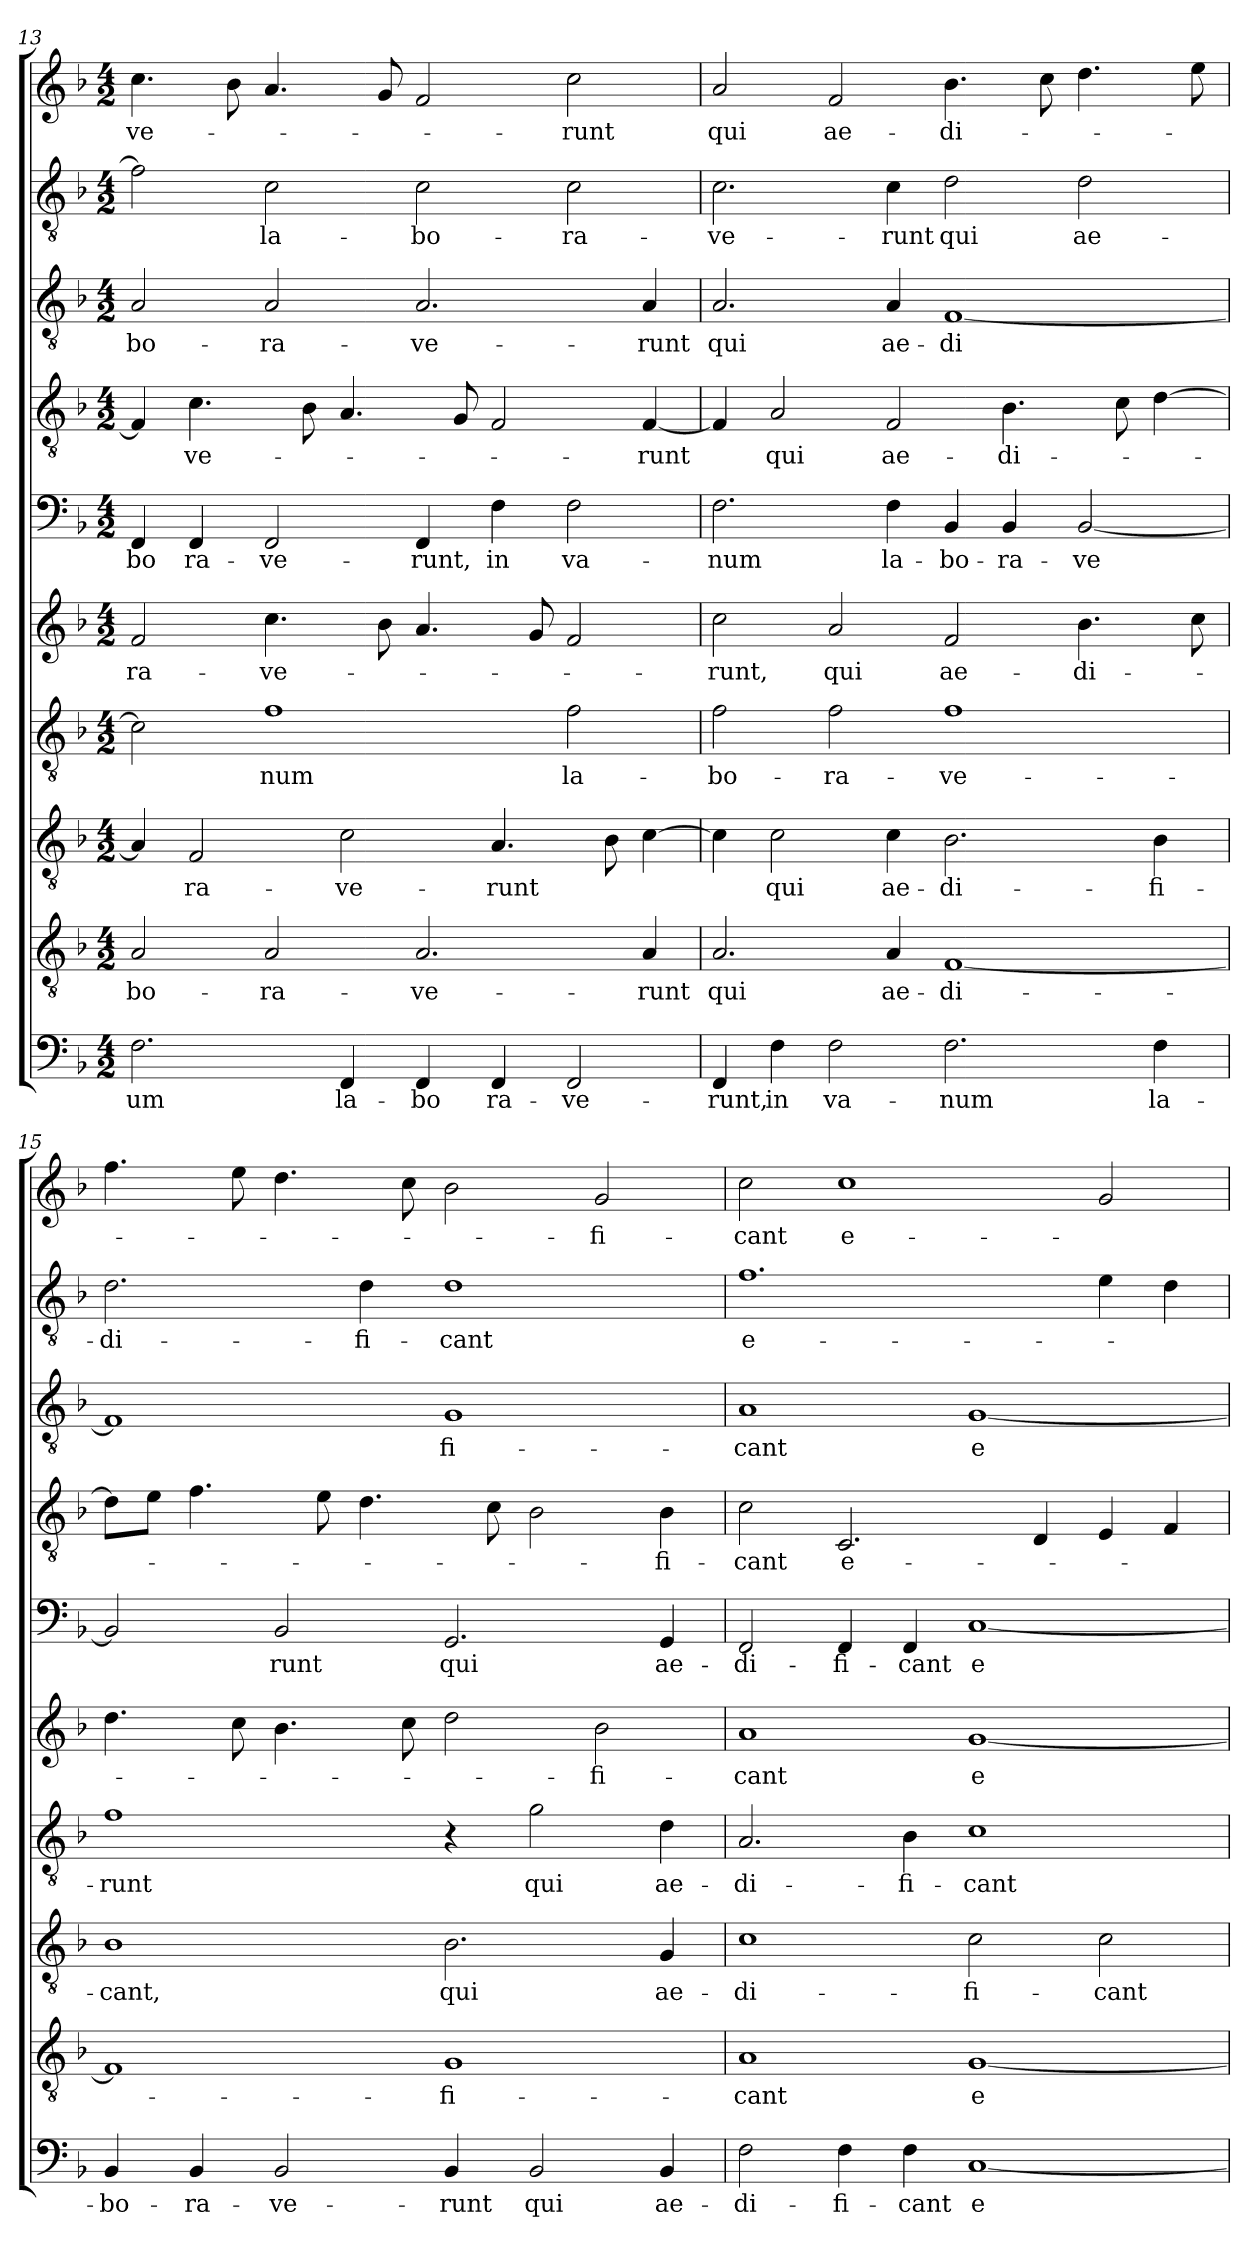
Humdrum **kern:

**kern	**text	**kern	**text	**kern	**text	**kern	**text	**kern	**text	**kern	**text	**kern	**text	**kern	**text	**kern	**text	**kern	**text
*part10	*part10	*part9	*part9	*part8	*part8	*part7	*part7	*part6	*part6	*part5	*part5	*part4	*part4	*part3	*part3	*part2	*part2	*part1	*part1
*staff10	*staff10	*staff9	*staff9	*staff8	*staff8	*staff7	*staff7	*staff6	*staff6	*staff5	*staff5	*staff4	*staff4	*staff3	*staff3	*staff2	*staff2	*staff1	*staff1
!!LO:LB:g=z
*clefF4	*	*clefGv2	*	*clefGv2	*	*clefGv2	*	*clefG2	*	*clefF4	*	*clefGv2	*	*clefGv2	*	*clefGv2	*	*clefG2	*
*k[b-]	*	*k[b-]	*	*k[b-]	*	*k[b-]	*	*k[b-]	*	*k[b-]	*	*k[b-]	*	*k[b-]	*	*k[b-]	*	*k[b-]	*
*F:	*	*F:	*	*F:	*	*F:	*	*F:	*	*F:	*	*F:	*	*F:	*	*F:	*	*F:	*
*M4/2	*	*M4/2	*	*M4/2	*	*M4/2	*	*M4/2	*	*M4/2	*	*M4/2	*	*M4/2	*	*M4/2	*	*M4/2	*
=13	=13	=13	=13	=13	=13	=13	=13	=13	=13	=13	=13	=13	=13	=13	=13	=13	=13	=13	=13
!	!LO:LY:b	!	!LO:LY:b	!	!	!	!	!	!LO:LY:b	!	!LO:LY:b	!	!	!	!LO:LY:b	!	!	!	!LO:LY:b
2.F\	-um	2A/	bo-	4A/]	.	2c\]	.	2f/	-ra-	4FF/	-bo	4F/]	.	2A/	-bo-	2f\]	.	4.cc\	-ve-
!	!	!	!	!	!LO:LY:b	!	!	!	!	!	!LO:LY:b	!	!LO:LY:b	!	!	!	!	!	!
.	.	.	.	2F/	-ra-	.	.	.	.	4FF/	ra-	4.c\	-ve-	.	.	.	.	.	.
.	.	.	.	.	.	.	.	.	.	.	.	.	.	.	.	.	.	8b-\	.
!	!	!	!LO:LY:b	!	!	!	!LO:LY:b	!	!LO:LY:b	!	!LO:LY:b	!	!	!	!LO:LY:b	!	!LO:LY:b	!	!
.	.	2A/	-ra-	.	.	1f	-num	4.cc\	-ve-	2FF/	-ve-	.	.	2A/	-ra-	2c\	la-	4.a/	.
.	.	.	.	.	.	.	.	.	.	.	.	8B-\	.	.	.	.	.	.	.
!	!LO:LY:b	!	!	!	!LO:LY:b	!	!	!	!	!	!	!	!	!	!	!	!	!	!
4FF/	la-	.	.	2c\	-ve-	.	.	.	.	.	.	4.A/	.	.	.	.	.	.	.
.	.	.	.	.	.	.	.	8b-\	.	.	.	.	.	.	.	.	.	8g/	.
!	!LO:LY:b	!	!LO:LY:b	!	!	!	!	!	!	!	!LO:LY:b	!	!	!	!LO:LY:b	!	!LO:LY:b	!	!
4FF/	-bo	2.A/	-ve-	.	.	.	.	4.a/	.	4FF/	-runt,	.	.	2.A/	-ve-	2c\	-bo-	2f/	.
.	.	.	.	.	.	.	.	.	.	.	.	8G/	.	.	.	.	.	.	.
!	!LO:LY:b	!	!	!	!LO:LY:b	!	!	!	!	!	!LO:LY:b	!	!	!	!	!	!	!	!
4FF/	ra-	.	.	4.A/	-runt	.	.	.	.	4F\	in	2F/	.	.	.	.	.	.	.
.	.	.	.	.	.	.	.	8g/	.	.	.	.	.	.	.	.	.	.	.
!	!LO:LY:b	!	!	!	!	!	!LO:LY:b	!	!	!	!LO:LY:b	!	!	!	!	!	!LO:LY:b	!	!LO:LY:b
2FF/	-ve-	.	.	.	.	2f\	la-	2f/	.	2F\	va-	.	.	.	.	2c\	-ra-	2cc\	-runt
.	.	.	.	8B-\	.	.	.	.	.	.	.	.	.	.	.	.	.	.	.
!	!	!	!LO:LY:b	!	!	!	!	!	!	!	!	!	!LO:LY:b	!	!LO:LY:b	!	!	!	!
.	.	4A/	-runt	[4c\	.	.	.	.	.	.	.	[4F/	-runt	4A/	-runt	.	.	.	.
=14	=14	=14	=14	=14	=14	=14	=14	=14	=14	=14	=14	=14	=14	=14	=14	=14	=14	=14	=14
!	!LO:LY:b	!	!LO:LY:b	!	!	!	!LO:LY:b	!	!LO:LY:b	!	!LO:LY:b	!	!	!	!LO:LY:b	!	!LO:LY:b	!	!LO:LY:b
4FF/	-runt,	2.A/	qui	4c\]	.	2f\	-bo-	2cc\	-runt,	2.F\	-num	4F/]	.	2.A/	qui	2.c\	-ve-	2a/	qui
!	!LO:LY:b	!	!	!	!LO:LY:b	!	!	!	!	!	!	!	!LO:LY:b	!	!	!	!	!	!
4F\	in	.	.	2c\	qui	.	.	.	.	.	.	2A/	qui	.	.	.	.	.	.
!	!LO:LY:b	!	!	!	!	!	!LO:LY:b	!	!LO:LY:b	!	!	!	!	!	!	!	!	!	!LO:LY:b
2F\	va-	.	.	.	.	2f\	-ra-	2a/	qui	.	.	.	.	.	.	.	.	2f/	ae-
!	!	!	!LO:LY:b	!	!LO:LY:b	!	!	!	!	!	!LO:LY:b	!	!LO:LY:b	!	!LO:LY:b	!	!LO:LY:b	!	!
.	.	4A/	ae-	4c\	ae-	.	.	.	.	4F\	la-	2F/	ae-	4A/	ae-	4c\	-runt	.	.
!	!LO:LY:b	!	!LO:LY:b	!	!LO:LY:b	!	!LO:LY:b	!	!LO:LY:b	!	!LO:LY:b	!	!	!	!LO:LY:b	!	!LO:LY:b	!	!LO:LY:b
2.F\	-num	[1F	-di-	2.B-\	-di-	1f	-ve-	2f/	ae-	4BB-/	-bo-	.	.	[1F	-di	2d\	qui	4.b-\	-di-
!	!	!	!	!	!	!	!	!	!	!	!LO:LY:b	!	!LO:LY:b	!	!	!	!	!	!
.	.	.	.	.	.	.	.	.	.	4BB-/	-ra-	4.B-\	-di-	.	.	.	.	.	.
.	.	.	.	.	.	.	.	.	.	.	.	.	.	.	.	.	.	8cc\	.
!	!	!	!	!	!	!	!	!	!LO:LY:b	!	!LO:LY:b	!	!	!	!	!	!LO:LY:b	!	!
.	.	.	.	.	.	.	.	4.b-\	-di-	[2BB-/	-ve	.	.	.	.	2d\	ae-	4.dd\	.
.	.	.	.	.	.	.	.	.	.	.	.	8c\	.	.	.	.	.	.	.
!	!LO:LY:b	!	!	!	!LO:LY:b	!	!	!	!	!	!	!	!	!	!	!	!	!	!
4F\	la-	.	.	4B-\	-fi-	.	.	.	.	.	.	[4d\	.	.	.	.	.	.	.
.	.	.	.	.	.	.	.	8cc\	.	.	.	.	.	.	.	.	.	8ee\	.
=15	=15	=15	=15	=15	=15	=15	=15	=15	=15	=15	=15	=15	=15	=15	=15	=15	=15	=15	=15
!	!LO:LY:b	!	!	!	!LO:LY:b	!	!LO:LY:b	!	!	!	!	!	!	!	!	!	!LO:LY:b	!	!
4BB-/	-bo-	1F]	.	1B-	-cant,	1f	-runt	4.dd\	.	2BB-/]	.	8d\L]	.	1F]	.	2.d\	-di-	4.ff\	.
.	.	.	.	.	.	.	.	.	.	.	.	8e\J	.	.	.	.	.	.	.
!	!LO:LY:b	!	!	!	!	!	!	!	!	!	!	!	!	!	!	!	!	!	!
4BB-/	-ra-	.	.	.	.	.	.	.	.	.	.	4.f\	.	.	.	.	.	.	.
.	.	.	.	.	.	.	.	8cc\	.	.	.	.	.	.	.	.	.	8ee\	.
!	!LO:LY:b	!	!	!	!	!	!	!	!	!	!LO:LY:b	!	!	!	!	!	!	!	!
2BB-/	-ve-	.	.	.	.	.	.	4.b-\	.	2BB-/	runt	.	.	.	.	.	.	4.dd\	.
.	.	.	.	.	.	.	.	.	.	.	.	8e\	.	.	.	.	.	.	.
!	!	!	!	!	!	!	!	!	!	!	!	!	!	!	!	!	!LO:LY:b	!	!
.	.	.	.	.	.	.	.	.	.	.	.	4.d\	.	.	.	4d\	-fi-	.	.
.	.	.	.	.	.	.	.	8cc\	.	.	.	.	.	.	.	.	.	8cc\	.
!	!LO:LY:b	!	!LO:LY:b	!	!LO:LY:b	!	!	!	!	!	!LO:LY:b	!	!	!	!LO:LY:b	!	!LO:LY:b	!	!
4BB-/	-runt	1G	-fi-	2.B-\	qui	4r	.	2dd\	.	2.GG/	qui	.	.	1G	fi-	1d	-cant	2b-\	.
.	.	.	.	.	.	.	.	.	.	.	.	8c\	.	.	.	.	.	.	.
!	!LO:LY:b	!	!	!	!	!	!LO:LY:b	!	!	!	!	!	!	!	!	!	!	!	!
2BB-/	qui	.	.	.	.	2g\	qui	.	.	.	.	2B-\	.	.	.	.	.	.	.
!	!	!	!	!	!	!	!	!	!LO:LY:b	!	!	!	!	!	!	!	!	!	!LO:LY:b
.	.	.	.	.	.	.	.	2b-\	-fi-	.	.	.	.	.	.	.	.	2g/	-fi-
!	!LO:LY:b	!	!	!	!LO:LY:b	!	!LO:LY:b	!	!	!	!LO:LY:b	!	!LO:LY:b	!	!	!	!	!	!
4BB-/	ae-	.	.	4G/	ae-	4d\	ae-	.	.	4GG/	ae-	4B-\	-fi-	.	.	.	.	.	.
=16	=16	=16	=16	=16	=16	=16	=16	=16	=16	=16	=16	=16	=16	=16	=16	=16	=16	=16	=16
!	!LO:LY:b	!	!LO:LY:b	!	!LO:LY:b	!	!LO:LY:b	!	!LO:LY:b	!	!LO:LY:b	!	!LO:LY:b	!	!LO:LY:b	!	!LO:LY:b	!	!LO:LY:b
2F\	-di-	1A	-cant	1c	-di-	2.A/	-di-	1a	-cant	2FF/	-di-	2c\	-cant	1A	-cant	1.f	e-	2cc\	-cant
!	!LO:LY:b	!	!	!	!	!	!	!	!	!	!LO:LY:b	!	!LO:LY:b	!	!	!	!	!	!LO:LY:b
4F\	-fi-	.	.	.	.	.	.	.	.	4FF/	-fi-	2.C/	e-	.	.	.	.	1cc	e-
!	!LO:LY:b	!	!	!	!	!	!LO:LY:b	!	!	!	!LO:LY:b	!	!	!	!	!	!	!	!
4F\	-cant	.	.	.	.	4B-\	-fi-	.	.	4FF/	-cant	.	.	.	.	.	.	.	.
!	!LO:LY:b	!	!LO:LY:b	!	!LO:LY:b	!	!LO:LY:b	!	!LO:LY:b	!	!LO:LY:b	!	!	!	!LO:LY:b	!	!	!	!
[1C	e-	[1G	e-	2c\	-fi-	1c	-cant	[1g	e-	[1C	e-	.	.	[1G	e-	.	.	.	.
.	.	.	.	.	.	.	.	.	.	.	.	4D/	.	.	.	.	.	.	.
!	!	!	!	!	!LO:LY:b	!	!	!	!	!	!	!	!	!	!	!	!	!	!
.	.	.	.	2c\	-cant	.	.	.	.	.	.	4E/	.	.	.	4e\	.	2g/	.
.	.	.	.	.	.	.	.	.	.	.	.	4F/	.	.	.	4d\	.	.	.
=	=	=	=	=	=	=	=	=	=	=	=	=	=	=	=	=	=	=	=
*-	*-	*-	*-	*-	*-	*-	*-	*-	*-	*-	*-	*-	*-	*-	*-	*-	*-	*-	*-
